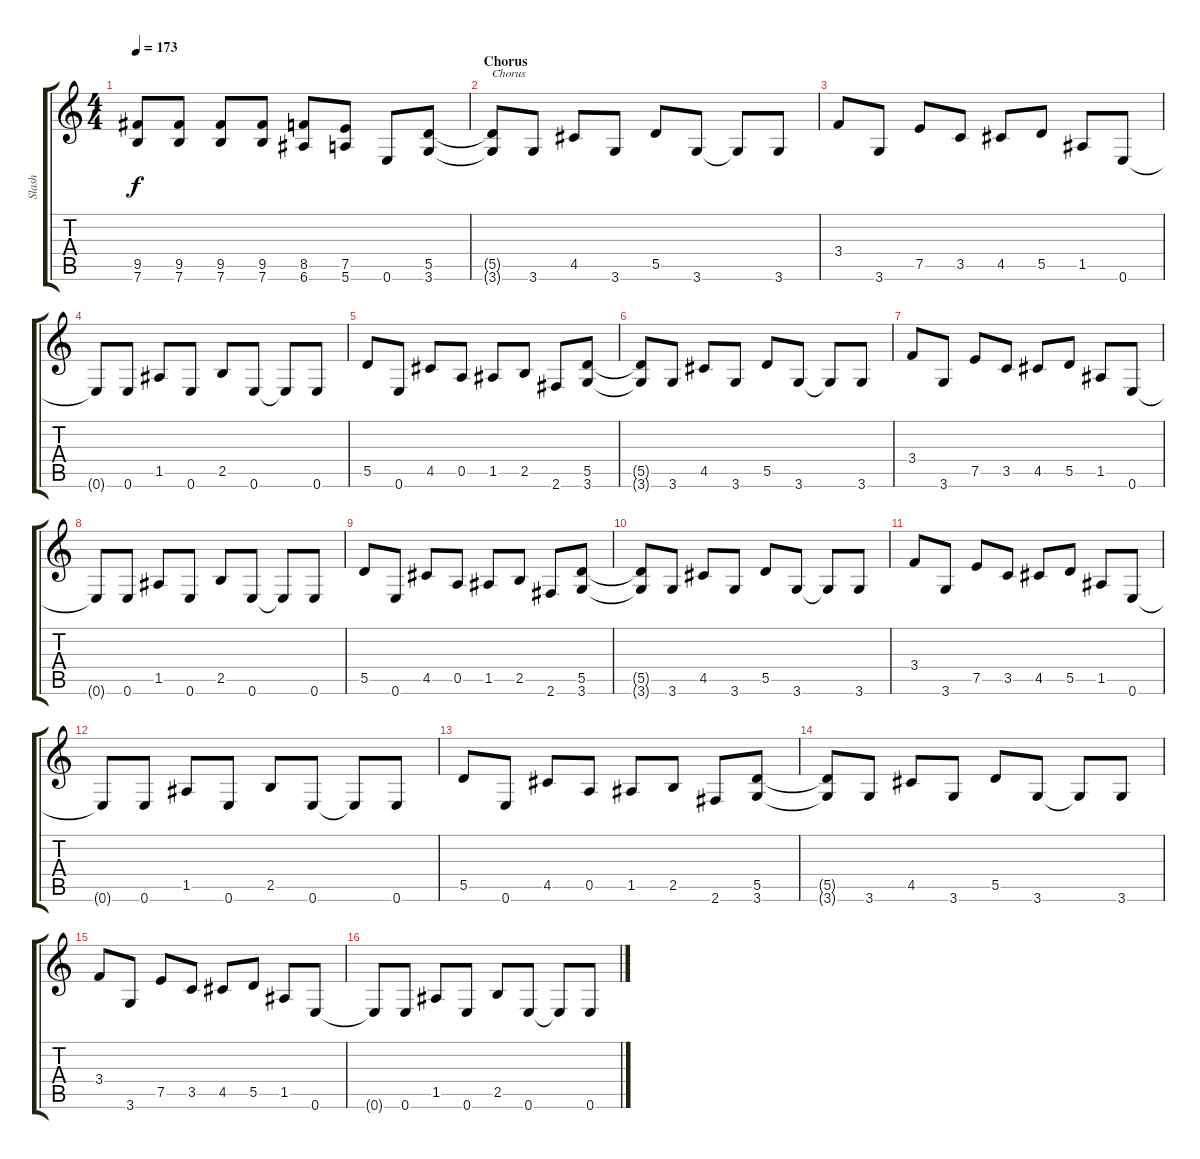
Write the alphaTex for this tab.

\track ("Slash" "Slash") {instrument distortionguitar}
\staff {score tabs}
\tuning (E4 B3 G3 D3 A2 E2) {hide}
\ts (4 4)
\tempo 173
\clef g2
\ks c
(9.5 7.6).8{dy f} (9.5 7.6).8 (9.5 7.6).8 (9.5 7.6).8 (8.5 6.6).8 (7.5 5.6).8 0.6.8 (5.5 3.6).8 |
\section ("" "Chorus")
(5.5{t} 3.6{t}).8{txt "Chorus"} 3.6.8 4.5.8 3.6.8 5.5.8 3.6.8 3.6{t}.8 3.6.8 |
3.4.8 3.6.8 7.5.8 3.5.8 4.5.8 5.5.8 1.5.8 0.6.8 |
0.6{t}.8 0.6.8 1.5.8 0.6.8 2.5.8 0.6.8 0.6{t}.8 0.6.8 |
5.5.8 0.6.8 4.5.8 0.5.8 1.5.8 2.5.8 2.6.8 (5.5 3.6).8 |
(5.5{t} 3.6{t}).8 3.6.8 4.5.8 3.6.8 5.5.8 3.6.8 3.6{t}.8 3.6.8 |
3.4.8 3.6.8 7.5.8 3.5.8 4.5.8 5.5.8 1.5.8 0.6.8 |
0.6{t}.8 0.6.8 1.5.8 0.6.8 2.5.8 0.6.8 0.6{t}.8 0.6.8 |
5.5.8 0.6.8 4.5.8 0.5.8 1.5.8 2.5.8 2.6.8 (5.5 3.6).8 |
(5.5{t} 3.6{t}).8 3.6.8 4.5.8 3.6.8 5.5.8 3.6.8 3.6{t}.8 3.6.8 |
3.4.8 3.6.8 7.5.8 3.5.8 4.5.8 5.5.8 1.5.8 0.6.8 |
0.6{t}.8 0.6.8 1.5.8 0.6.8 2.5.8 0.6.8 0.6{t}.8 0.6.8 |
5.5.8 0.6.8 4.5.8 0.5.8 1.5.8 2.5.8 2.6.8 (5.5 3.6).8 |
(5.5{t} 3.6{t}).8 3.6.8 4.5.8 3.6.8 5.5.8 3.6.8 3.6{t}.8 3.6.8 |
3.4.8 3.6.8 7.5.8 3.5.8 4.5.8 5.5.8 1.5.8 0.6.8 |
0.6{t}.8 0.6.8 1.5.8 0.6.8 2.5.8 0.6.8 0.6{t}.8 0.6.8
